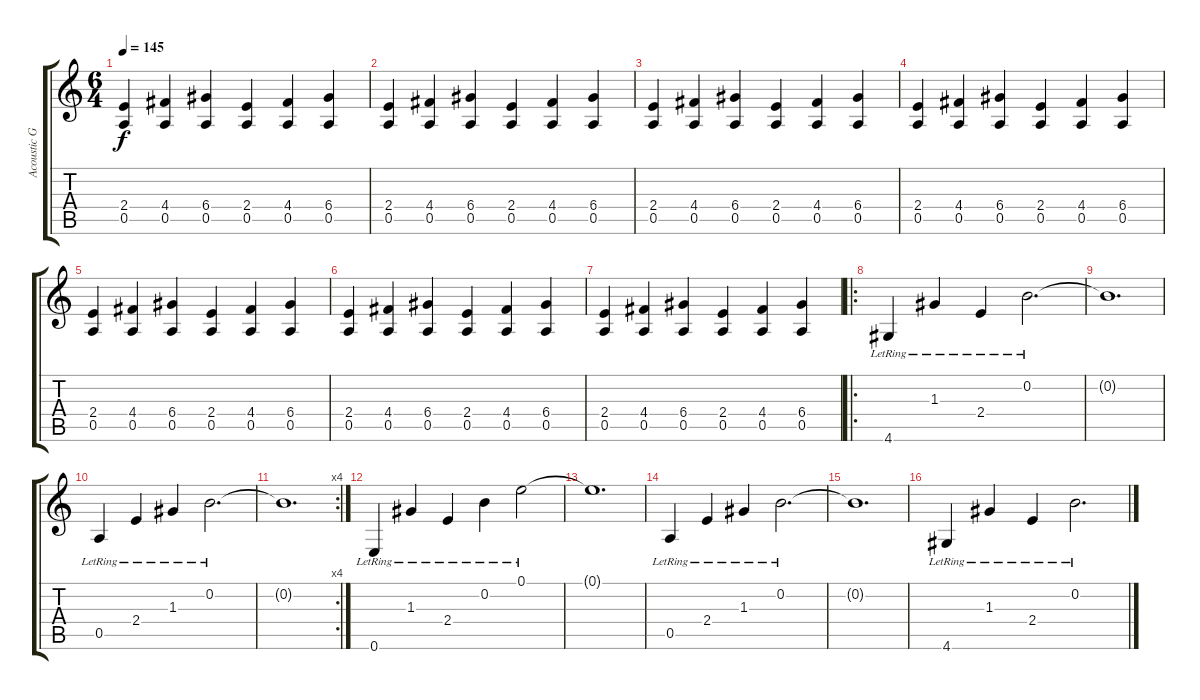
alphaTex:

\track ("Acoustic Guitar" "Acoustic G") {instrument acousticguitarsteel}
\staff {score tabs}
\tuning (E4 B3 G3 D3 A2 E2) {hide}
\ts (6 4)
\tempo 145
\clef g2
\ks c
(2.4 0.5).4{dy f} (4.4 0.5).4 (6.4 0.5).4 (2.4 0.5).4 (4.4 0.5).4 (6.4 0.5).4 |
(2.4 0.5).4 (4.4 0.5).4 (6.4 0.5).4 (2.4 0.5).4 (4.4 0.5).4 (6.4 0.5).4 |
(2.4 0.5).4 (4.4 0.5).4 (6.4 0.5).4 (2.4 0.5).4 (4.4 0.5).4 (6.4 0.5).4 |
(2.4 0.5).4 (4.4 0.5).4 (6.4 0.5).4 (2.4 0.5).4 (4.4 0.5).4 (6.4 0.5).4 |
(2.4 0.5).4 (4.4 0.5).4 (6.4 0.5).4 (2.4 0.5).4 (4.4 0.5).4 (6.4 0.5).4 |
(2.4 0.5).4 (4.4 0.5).4 (6.4 0.5).4 (2.4 0.5).4 (4.4 0.5).4 (6.4 0.5).4 |
(2.4 0.5).4 (4.4 0.5).4 (6.4 0.5).4 (2.4 0.5).4 (4.4 0.5).4 (6.4 0.5).4 |
\ro
4.6{lr}.4 1.3{lr}.4 2.4{lr}.4 0.2{lr}.2{d} |
0.2{t}.1{d} |
0.5{lr}.4 2.4{lr}.4 1.3{lr}.4 0.2{lr}.2{d} |
\rc 4
0.2{t}.1{d} |
0.6{lr}.4 1.3{lr}.4 2.4{lr}.4 0.2{lr}.4 0.1{lr}.2 |
0.1{t}.1{d} |
0.5{lr}.4 2.4{lr}.4 1.3{lr}.4 0.2{lr}.2{d} |
0.2{t}.1{d} |
4.6{lr}.4 1.3{lr}.4 2.4{lr}.4 0.2{lr}.2{d}
